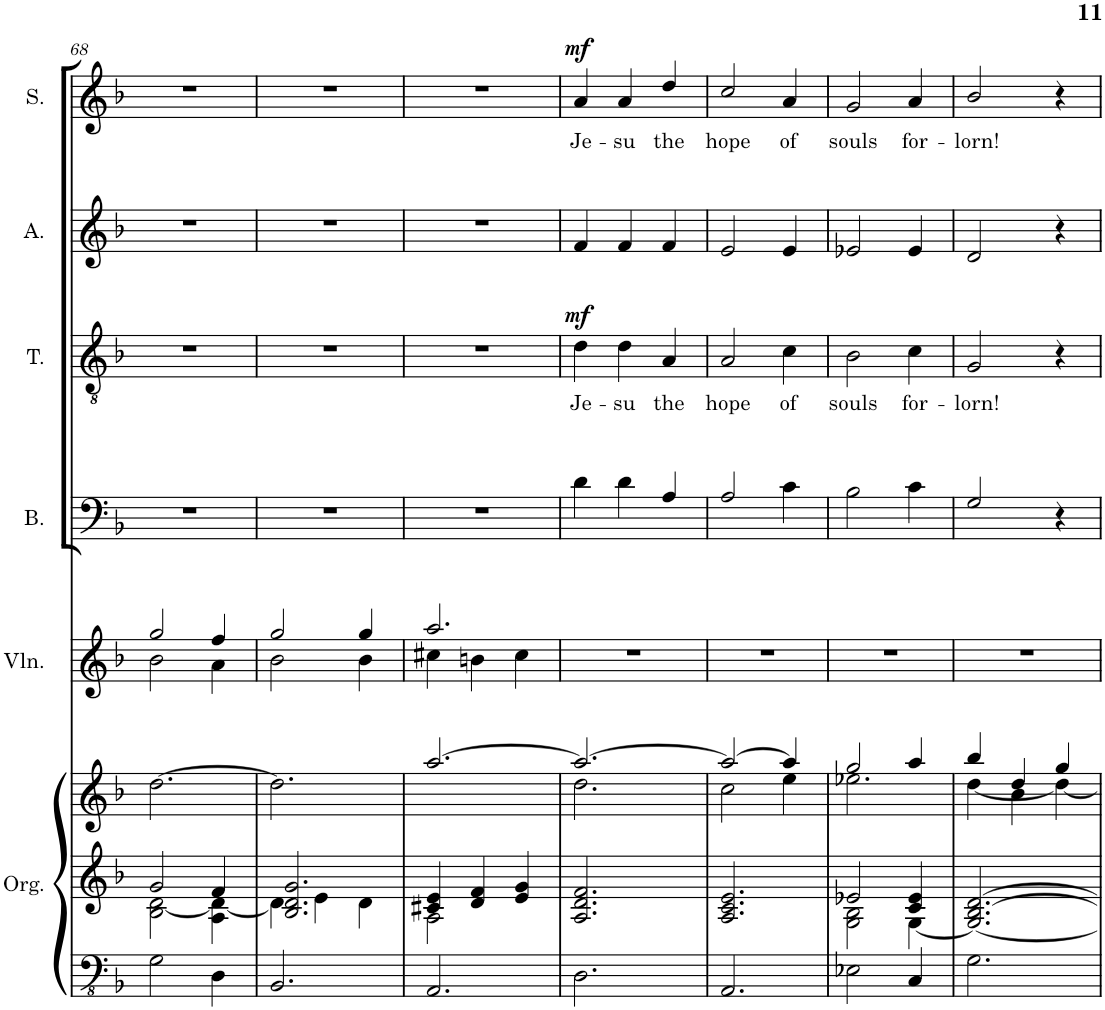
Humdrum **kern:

**kern	**kern	**kern	**kern	**kern	**kern	**text	**dynam	**kern	**kern	**text	**dynam	**kern
*part7	*part7	*part7	*part6	*part5	*part4	*part4	*part4	*part3	*part2	*part2	*part2	*part1
*staff9	*staff8	*staff7	*staff6	*staff5	*staff4	*staff4	*staff4	*staff3	*staff2	*staff2	*staff2	*staff1
*I"Organ	*	*	*I"Violin	*I"Bass	*I"Tenor	*	*	*I"Alto	*I"Soprano	*	*	*I"Descant
*I'Org.	*	*	*I'Vln.	*I'B.	*I'T.	*	*	*I'A.	*I'S.	*	*	*I'D
!!LO:PB:g=z
*clefFv4	*clefG2	*clefG2	*clefG2	*clefF4	*clefGv2	*	*	*clefG2	*clefG2	*	*	*clefG2
*k[b-]	*k[b-]	*k[b-]	*k[b-]	*k[b-]	*k[b-]	*	*	*k[b-]	*k[b-]	*	*	*k[b-]
*M3/4	*M3/4	*M3/4	*M3/4	*M3/4	*M3/4	*	*	*M3/4	*M3/4	*	*	*M3/4
=68	=68	=68	=68	=68	=68	=68	=68	=68	=68	=68	=68	=68
*	*^	*	*^	*	*	*	*	*	*	*	*	*
2GG\	2g/	2B-\ [2d\	[2.dd\	2gg/	2b-\	2.r	2.r	.	.	2.r	2.r	.	.	2.r
4DD\	4f/	4A\ 4d\_	.	4ff/	4a\	.	.	.	.	.	.	.	.	.
=69	=69	=69	=69	=69	=69	=69	=69	=69	=69	=69	=69	=69	=69	=69
2.BBB-/	2.B-/ 2.d/ 2.g/	4d\]	2.dd\]	2gg/	2b-\	2.r	2.r	.	.	2.r	2.r	.	.	2.r
.	.	4e\	.	.	.	.	.	.	.	.	.	.	.	.
.	.	4d\	.	4gg/	4b-\	.	.	.	.	.	.	.	.	.
=70	=70	=70	=70	=70	=70	=70	=70	=70	=70	=70	=70	=70	=70	=70
2.AAA/	4c#X/ 4e/	2A\	[2.aa/	2.aa/	4cc#X\	2.r	2.r	.	.	2.r	2.r	.	.	2.r
.	4d/ 4f/	.	.	.	4bn\	.	.	.	.	.	.	.	.	.
.	4e/ 4g/	4ryy	.	.	4cc#\	.	.	.	.	.	.	.	.	.
=71	=71	=71	=71	=71	=71	=71	=71	=71	=71	=71	=71	=71	=71	=71
*	*	*	*^	*	*	*	*	*	*	*	*	*	*	*
!	!	!	!	!	!	!	!	!	!LO:LY:b	!LO:DY:a	!	!	!LO:LY:b	!LO:DY:a	!
*	*v	*v	*	*	*v	*v	*	*	*	*	*	*	*	*	*
2.DD\	2.A/ 2.d/ 2.f/	2.aa/_	2.dd\	2.r	4d\	4d\	Je-	mf	4f/	4a/	Je-	mf	2.r
!	!	!	!	!	!	!	!LO:LY:b	!	!	!	!LO:LY:b	!	!
.	.	.	.	.	4d\	4d\	-su	.	4f/	4a/	-su	.	.
!	!	!	!	!	!	!	!LO:LY:b	!	!	!	!LO:LY:b	!	!
.	.	.	.	.	4A/	4A/	the	.	4f/	4dd/	the	.	.
=72	=72	=72	=72	=72	=72	=72	=72	=72	=72	=72	=72	=72	=72
!	!	!	!	!	!	!	!LO:LY:b	!	!	!	!LO:LY:b	!	!
2.AAA/	2.A/ 2.c/ 2.e/	2aa/_	2cc\	2.r	2A/	2A/	hope	.	2e/	2cc/	hope	.	2.r
!	!	!	!	!	!	!	!LO:LY:b	!	!	!	!LO:LY:b	!	!
.	.	4aa/]	4ee\	.	4c\	4c\	of	.	4e/	4a/	of	.	.
=73	=73	=73	=73	=73	=73	=73	=73	=73	=73	=73	=73	=73	=73
*	*^	*	*	*	*	*	*	*	*	*	*	*	*
!	!	!	!	!	!	!	!	!LO:LY:b	!	!	!	!LO:LY:b	!	!
2EE-X\	2e-X/	2G\ 2B-\	2gg/	2.ee-X\	2.r	2B-\	2B-\	souls	.	2e-X/	2g/	souls	.	2.r
!	!	!	!	!	!	!	!	!LO:LY:b	!	!	!	!LO:LY:b	!	!
4CC/	4c/ 4e-/	[4G\	4aa/	.	.	4c\	4c\	for-	.	4e-/	4a/	for-	.	.
=74	=74	=74	=74	=74	=74	=74	=74	=74	=74	=74	=74	=74	=74	=74
!	!	!	!	!	!	!	!	!LO:LY:b	!	!	!	!LO:LY:b	!	!
*	*v	*v	*	*	*	*	*	*	*	*	*	*	*	*
2.GG\	2.G/_ [2.B-/ [2.d/	4bb-/	[4dd\	2.r	2G/	2G/	-lorn!	.	2d/	2b-/	-lorn!	.	2.r
.	.	4dd/	4b-\	.	.	.	.	.	.	.	.	.	.
.	.	4gg/	4dd\_	.	4r	4r	.	.	4r	4r	.	.	.
*	*	*v	*v	*	*	*	*	*	*	*	*	*	*
=	=	=	=	=	=	=	=	=	=	=	=	=
*-	*-	*-	*-	*-	*-	*-	*-	*-	*-	*-	*-	*-
